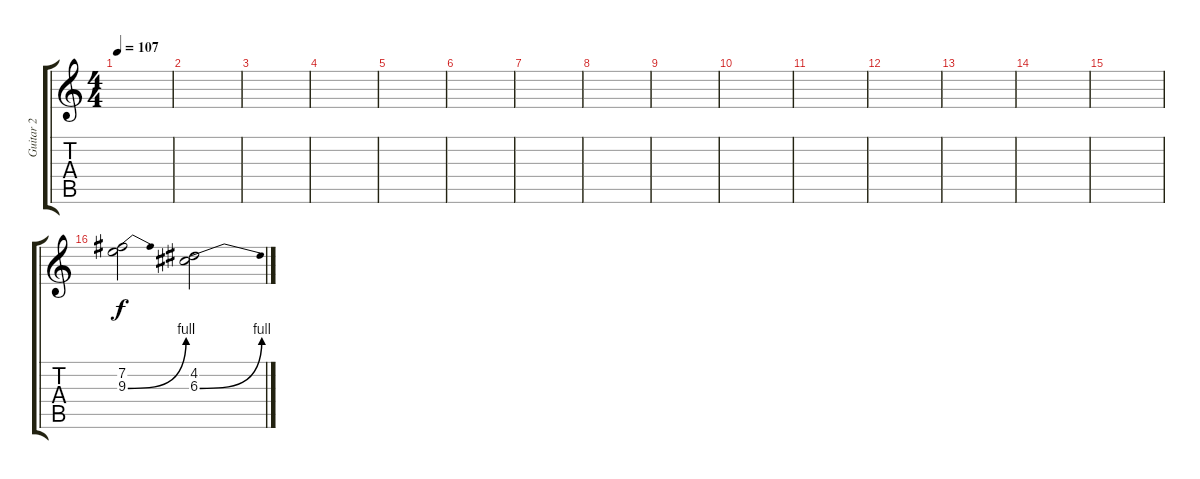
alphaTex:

\track ("Guitar 2" "Guitar 2") {instrument electricguitarclean}
\staff {score tabs}
\tuning (E4 B3 G3 D3 A2 D2) {hide}
\ts (4 4)
\tempo 107
\clef g2
\ks c
|
|
|
|
|
|
|
|
|
|
|
|
|
|
|
(7.2 9.3{be (bend 0 0 60 4)}).2{instrument distortionguitar} (4.2 6.3{be (bend 0 0 60 4)}).2
